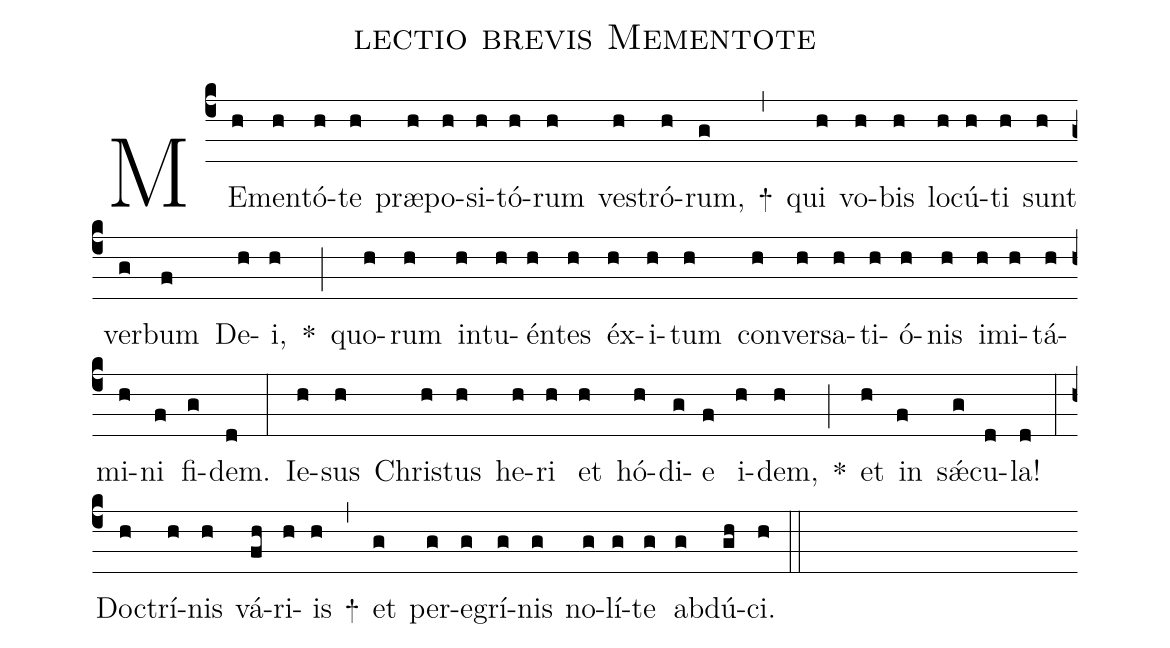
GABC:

name: lectio brevis Mementote;
%%
(c4)

ME(h)men(h)tó(h)te(h) præ(h)po(h)si(h)tó(h)rum(h) ves(h)tró(h)rum,(g) +(,)
qui(h) vo(h)bis(h) lo(h)cú(h)ti(h) sunt(h) ver(g)bum(f) De(h)i,(h) *(;)
quo(h)rum(h) in(h)tu(h)én(h)tes(h) éx(h)i(h)tum(h) con(h)ver(h)sa(h)ti(h)ó(h)nis(h) i(h)mi(h)tá(h)mi(h)ni(f) fi(g)dem.(d) (:)
Ie(h)sus(h) Chris(h)tus(h) he(h)ri(h) et(h) hó(h)di(g)e(f) i(h)dem,(h) *(;)
et(h) in(f) sǽ(g)cu(d)la!(d) (:)
Doc(h)trí(h)nis(h) vá(fh)ri(h)is(h) +(,)
et(g) per(g)e(g)grí(g)nis(g) no(g)lí(g)te(g) ab(g)dú(gh)ci.(h) (::)
